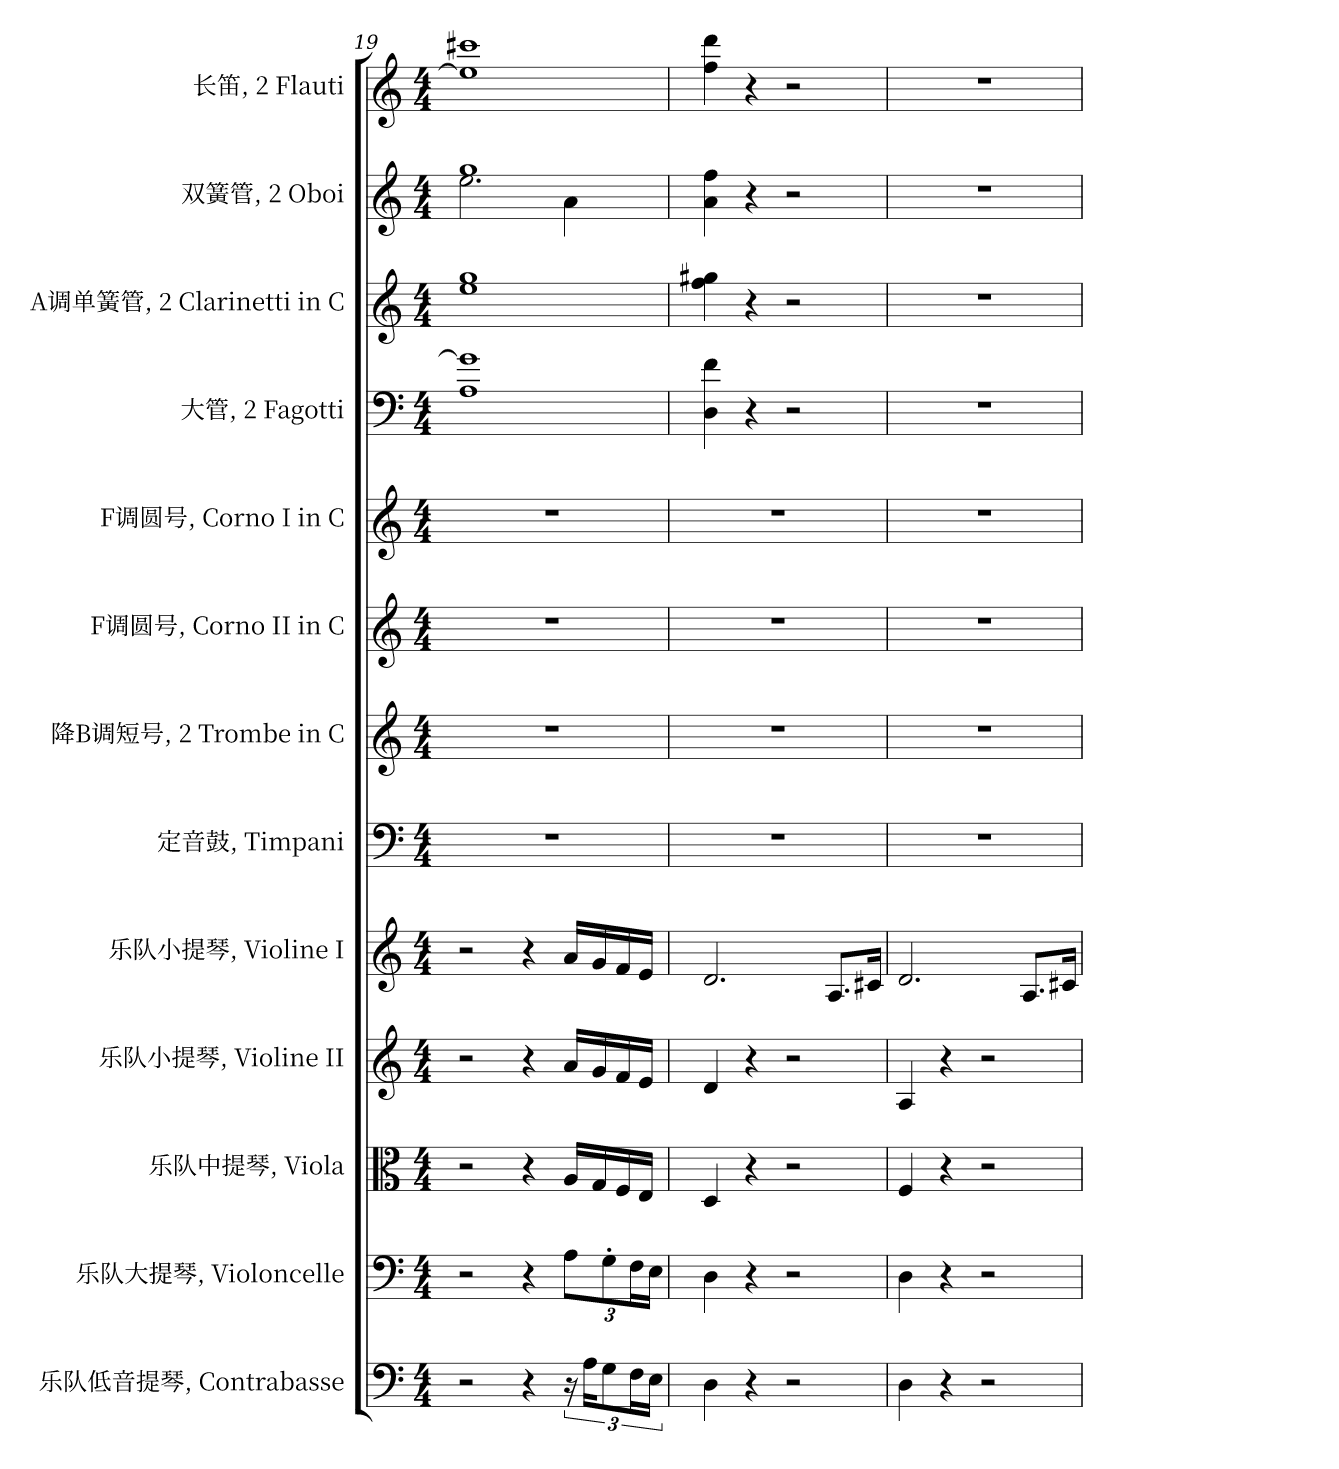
**kern	**kern	**kern	**kern	**kern	**kern	**kern	**kern	**kern	**kern	**kern	**kern	**kern
*part13	*part12	*part11	*part10	*part9	*part8	*part7	*part6	*part5	*part4	*part3	*part2	*part1
*staff13	*staff12	*staff11	*staff10	*staff9	*staff8	*staff7	*staff6	*staff5	*staff4	*staff3	*staff2	*staff1
*I"乐队低音提琴, Contrabasse	*I"乐队大提琴, Violoncelle	*I"乐队中提琴, Viola	*I"乐队小提琴, Violine II	*I"乐队小提琴, Violine I	*I"定音鼓, Timpani	*I"降B调短号, 2 Trombe in C	*I"F调圆号, Corno II in C	*I"F调圆号, Corno I in C	*I"大管, 2 Fagotti	*I"A调单簧管, 2 Clarinetti in C	*I"双簧管, 2 Oboi	*I"长笛, 2 Flauti
*I'Cbs.	*	*	*	*	*I'Timp.	*	*	*	*	*I'A Cl.	*I'Ob.	*I'Fl.
*clefF4	*clefF4	*clefC3	*clefG2	*clefG2	*clefF4	*clefG2	*clefG2	*clefG2	*clefF4	*clefG2	*clefG2	*clefG2
*ITrd7c12	*	*	*	*	*	*ITrd1c2	*ITrd4c7	*ITrd4c7	*	*ITrd2c3	*	*
*k[]	*k[]	*k[]	*k[]	*k[]	*k[]	*k[b-e-]	*k[b-]	*k[b-]	*k[]	*k[f#c#g#]	*k[]	*k[]
*M4/4	*M4/4	*M4/4	*M4/4	*M4/4	*M4/4	*M4/4	*M4/4	*M4/4	*M4/4	*M4/4	*M4/4	*M4/4
*MM198	*MM198	*MM198	*MM198	*MM198	*MM198	*MM198	*MM198	*MM198	*MM198	*MM198	*MM198	*MM198
=19	=19	=19	=19	=19	=19	=19	=19	=19	=19	=19	=19	=19
*	*	*	*	*	*	*	*	*	*	*	*^	*^
2r	2r	2r	2r	2r	1r	1r	1r	1r	1A 1g]	1cc# 1ee	1gg	2.ee\	1ccc#X	1ee]
4r	4r	4r	4r	4r	.	.	.	.	.	.	.	.	.	.
*	*Xbrackettup	*	*	*	*	*	*	*	*	*	*	*	*	*
24r	12A\L	16A/LL	16a/LL	16a/LL	.	.	.	.	.	.	.	4a\	.	.
24AA\KL	.	.	.	.	.	.	.	.	.	.	.	.	.	.
.	.	16G/	16g/	16g/	.	.	.	.	.	.	.	.	.	.
12GG\	12G'\	.	.	.	.	.	.	.	.	.	.	.	.	.
.	.	16F/	16f/	16f/	.	.	.	.	.	.	.	.	.	.
24FF\L	24F\L	.	.	.	.	.	.	.	.	.	.	.	.	.
.	.	16E/JJ	16e/JJ	16e/JJ	.	.	.	.	.	.	.	.	.	.
24EE\JJ	24E\JJ	.	.	.	.	.	.	.	.	.	.	.	.	.
*	*	*	*	*	*	*	*	*	*	*	*v	*v	*	*
*	*	*	*	*	*	*	*	*	*	*	*	*v	*v
=20	=20	=20	=20	=20	=20	=20	=20	=20	=20	=20	=20	=20
*	*	*	*	*	*	*	*	*	*	*	*	*MM198
4DD\	4D\	4D/	4d/	2.d/	1r	1r	1r	1r	4D\ 4f\	4dd\ 4ee#X\	4a\ 4ff\	4ff\ 4ddd\
4r	4r	4r	4r	.	.	.	.	.	4r	4r	4r	4r
*	*	*	*	*	*	*	*	*	*	*	*	*MM213
2r	2r	2r	2r	.	.	.	.	.	2r	2r	2r	2r
.	.	.	.	8.A/L	.	.	.	.	.	.	.	.
.	.	.	.	16c#X/Jk	.	.	.	.	.	.	.	.
!!LO:PB:g=z
=21	=21	=21	=21	=21	=21	=21	=21	=21	=21	=21	=21	=21
*	*	*	*	*	*	*	*	*	*	*	*	*MM198
4DD\	4D\	4F/	4A/	2.d/	1r	1r	1r	1r	1r	1r	1r	1r
4r	4r	4r	4r	.	.	.	.	.	.	.	.	.
2r	2r	2r	2r	.	.	.	.	.	.	.	.	.
.	.	.	.	8.A/L	.	.	.	.	.	.	.	.
.	.	.	.	16c#X/Jk	.	.	.	.	.	.	.	.
=	=	=	=	=	=	=	=	=	=	=	=	=
*-	*-	*-	*-	*-	*-	*-	*-	*-	*-	*-	*-	*-
